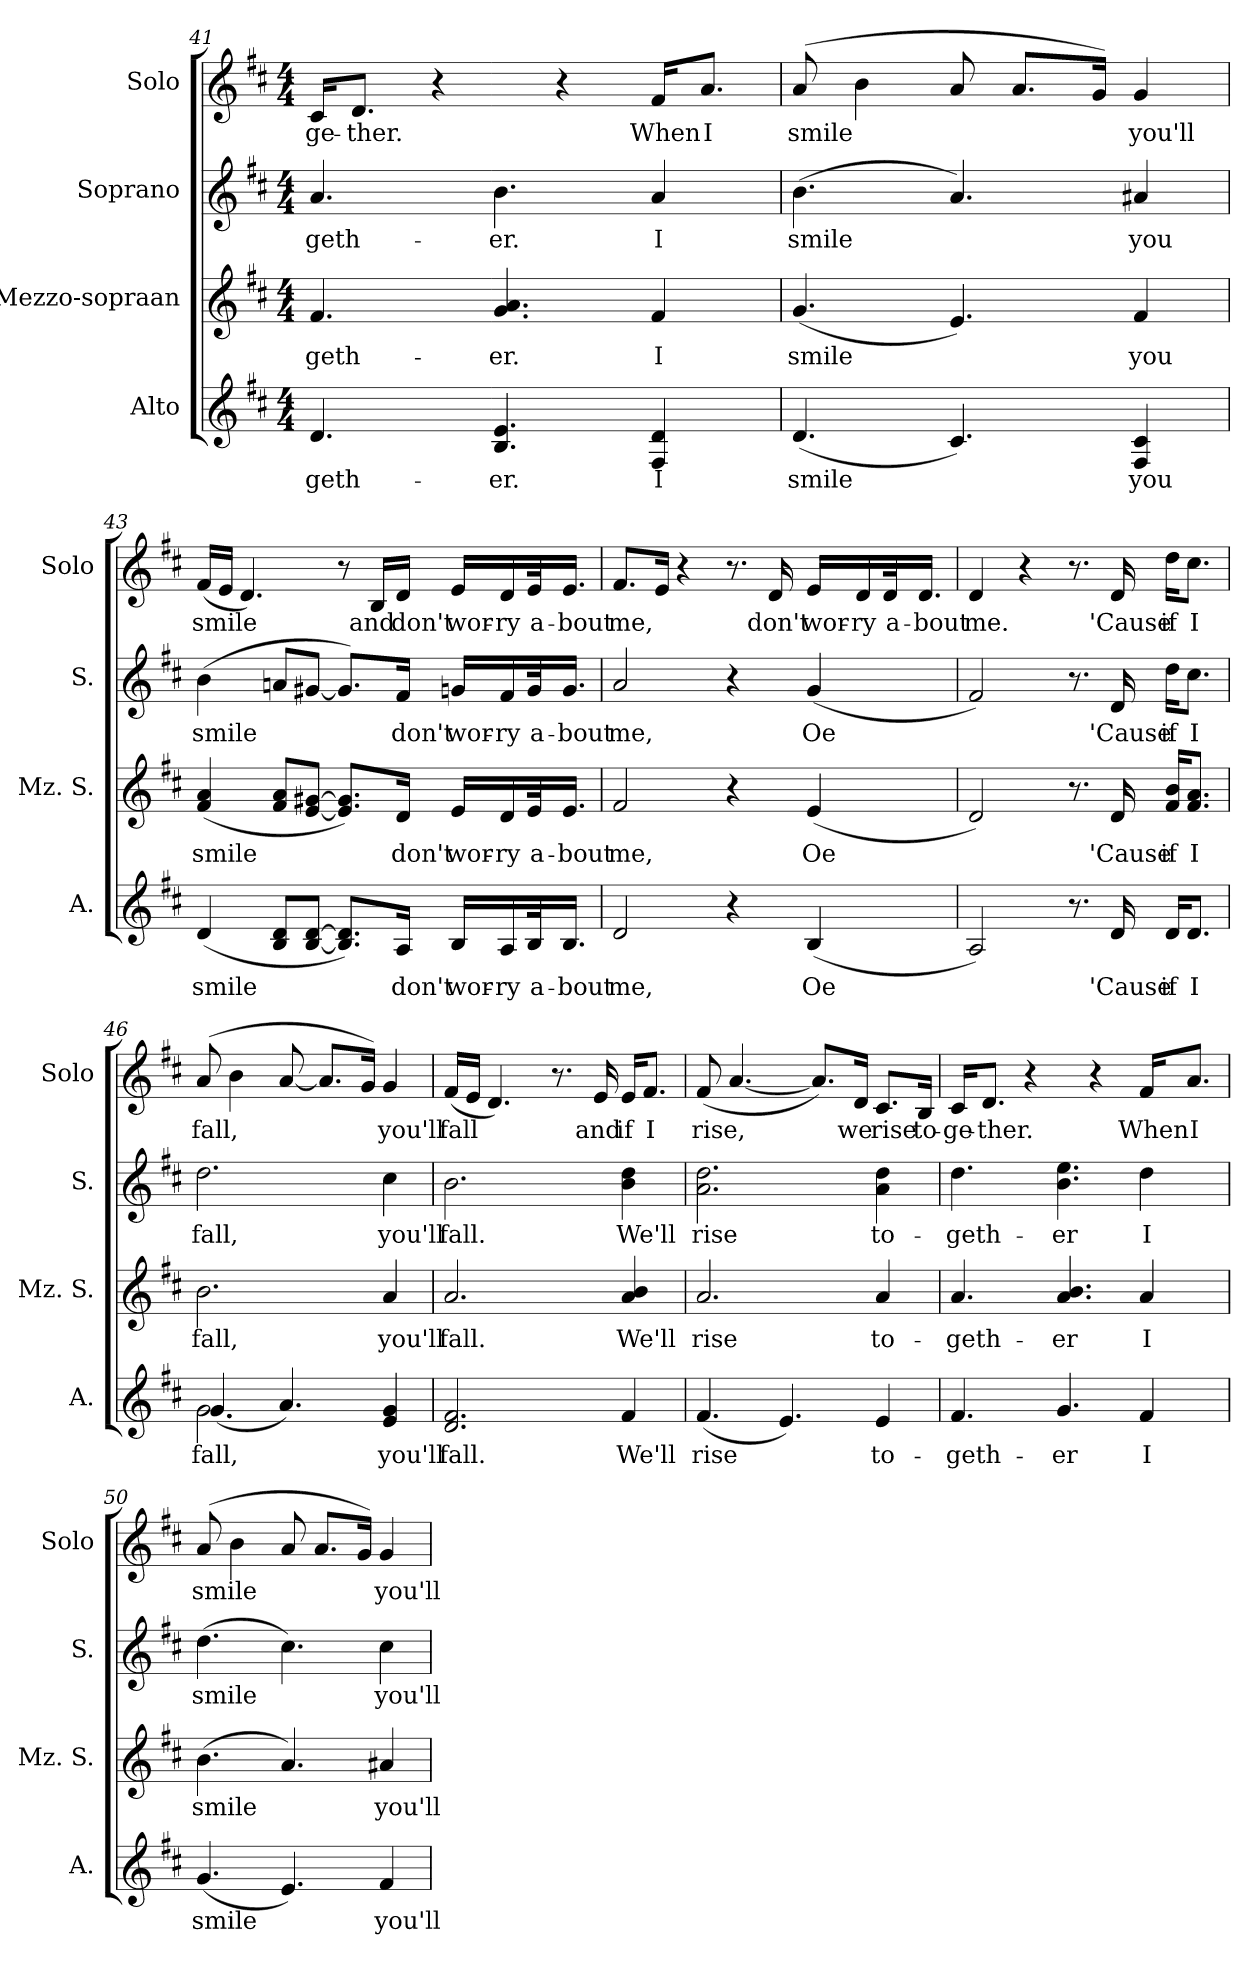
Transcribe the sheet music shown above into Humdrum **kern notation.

**kern	**text	**kern	**text	**kern	**text	**kern	**text
*part4	*part4	*part3	*part3	*part2	*part2	*part1	*part1
*staff4	*staff4	*staff3	*staff3	*staff2	*staff2	*staff1	*staff1
*I"Alto	*	*I"Mezzo-sopraan	*	*I"Soprano	*	*I"Solo	*
*I'A.	*	*I'Mz. S.	*	*I'S.	*	*I'Solo	*
*clefG2	*	*clefG2	*	*clefG2	*	*clefG2	*
*k[f#c#]	*	*k[f#c#]	*	*k[f#c#]	*	*k[f#c#]	*
*D:	*	*D:	*	*D:	*	*D:	*
*M4/4	*	*M4/4	*	*M4/4	*	*M4/4	*
=41	=41	=41	=41	=41	=41	=41	=41
4.d/	-geth-	4.f#/	-geth-	4.a/	-geth-	16c#/KL	-ge-
.	.	.	.	.	.	8.d/J	-ther.
.	.	.	.	.	.	4r	.
4.B/ 4.e/	-er.	4.g/ 4.a/	-er.	4.b\	-er.	.	.
.	.	.	.	.	.	4r	.
4F#/ 4d/	I	4f#/	I	4a/	I	16f#/KL	When
.	.	.	.	.	.	8.a/J	I
!!LO:PB:g=z
=42	=42	=42	=42	=42	=42	=42	=42
(4.d/	smile	(4.g/	smile	(4.b\	smile	(8a/	smile
.	.	.	.	.	.	4b\	.
4.c#/)	.	4.e/)	.	4.a/)	.	8a/	.
.	.	.	.	.	.	8.a/L	.
.	.	.	.	.	.	16g/Jk)	.
4F#/ 4c#/	you	4f#/	you	4a#X/	you	4g/	you'll
=43	=43	=43	=43	=43	=43	=43	=43
(4d/	smile	(4f#/ 4a/	smile	(4b\	smile	(16f#/LL	smile
.	.	.	.	.	.	16e/JJ	.
.	.	.	.	.	.	4.d/)	.
8B/ 8d/L	.	8f#/ 8a/L	.	8an/L	.	.	.
[8B/ [8d/J	.	[8e/ [8g#X/J	.	[8g#X/J	.	.	.
8.B/] 8.d/]L)	.	8.e/] 8.g#/]L)	.	8.g#/L])	.	8r	.
.	.	.	.	.	.	16B/LL	and
16A/Jk	don't	16d/Jk	don't	16f#/Jk	don't	16d/JJ	don't
16B/LL	wor-	16e/LL	wor-	16gn/LL	wor-	16e/LL	wor-
16A/	-ry	16d/	-ry	16f#/	-ry	16d/	-ry
32B/K	a-	32e/K	a-	32g/K	a-	32e/K	a-
16.B/JJ	-bout	16.e/JJ	-bout	16.g/JJ	-bout	16.e/JJ	-bout
=44	=44	=44	=44	=44	=44	=44	=44
2d/	me,	2f#/	me,	2a/	me,	8.f#/L	me,
.	.	.	.	.	.	16e/Jk	.
.	.	.	.	.	.	4r	.
4r	.	4r	.	4r	.	8.r	.
.	.	.	.	.	.	16d/	don't
(4B/	Oe	(4e/	Oe	(4g/	Oe	16e/LL	wor-
.	.	.	.	.	.	16d/	-ry
.	.	.	.	.	.	32d/K	a-
.	.	.	.	.	.	16.d/JJ	-bout
=45	=45	=45	=45	=45	=45	=45	=45
2A/)	.	2d/)	.	2f#/)	.	4d/	me.
.	.	.	.	.	.	4r	.
8.r	.	8.r	.	8.r	.	8.r	.
16d/	'Cause	16d/	'Cause	16d/	'Cause	16d/	'Cause
16d/KL	if	16f#/ 16b/KL	if	16dd\KL	if	16dd\KL	if
8.d/J	I	8.f#/ 8.a/J	I	8.cc#\J	I	8.cc#\J	I
!!LO:LB:g=z
=46	=46	=46	=46	=46	=46	=46	=46
*^	*	*	*	*	*	*	*
2.g\	(4.g/	fall,	2.b\	fall,	2.dd\	fall,	(8a/	fall,
.	.	.	.	.	.	.	4b\	.
.	4.a/)	.	.	.	.	.	[8a/	.
.	.	.	.	.	.	.	8.a/L]	.
.	.	.	.	.	.	.	16g/Jk)	.
4e/ 4g/	4ryy	you'll	4a/	you'll	4cc#\	you'll	4g/	you'll
*v	*v	*	*	*	*	*	*	*
=47	=47	=47	=47	=47	=47	=47	=47
2.d/ 2.f#/	fall.	2.a/	fall.	2.b\	fall.	(16f#/LL	fall
.	.	.	.	.	.	16e/JJ	.
.	.	.	.	.	.	4.d/)	.
.	.	.	.	.	.	8.r	.
.	.	.	.	.	.	16e/	and
4f#/	We'll	4a/ 4b/	We'll	4b\ 4dd\	We'll	16e/KL	if
.	.	.	.	.	.	8.f#/J	I
=48	=48	=48	=48	=48	=48	=48	=48
(4.f#/	rise	2.a/	rise	2.a\ 2.dd\	rise	(8f#/	rise,
.	.	.	.	.	.	[4.a/	.
4.e/)	.	.	.	.	.	.	.
.	.	.	.	.	.	8.a/L])	.
.	.	.	.	.	.	16d/Jk	we
4e/	to-	4a/	to-	4a\ 4dd\	to-	8.c#/L	rise
.	.	.	.	.	.	16B/Jk	to-
=49	=49	=49	=49	=49	=49	=49	=49
4.f#/	-geth-	4.a/	-geth-	4.dd\	-geth-	16c#/KL	-ge-
.	.	.	.	.	.	8.d/J	-ther.
.	.	.	.	.	.	4r	.
4.g/	-er	4.a/ 4.b/	-er	4.b\ 4.ee\	-er	.	.
.	.	.	.	.	.	4r	.
4f#/	I	4a/	I	4dd\	I	16f#/KL	When
.	.	.	.	.	.	8.a/J	I
!!LO:LB:g=z
=50	=50	=50	=50	=50	=50	=50	=50
(4.g/	smile	(4.b\	smile	(4.dd\	smile	(8a/	smile
.	.	.	.	.	.	4b\	.
4.e/)	.	4.a/)	.	4.cc#\)	.	8a/	.
.	.	.	.	.	.	8.a/L	.
.	.	.	.	.	.	16g/Jk)	.
4f#/	you'll	4a#X/	you'll	4cc#\	you'll	4g/	you'll
=	=	=	=	=	=	=	=
*-	*-	*-	*-	*-	*-	*-	*-
